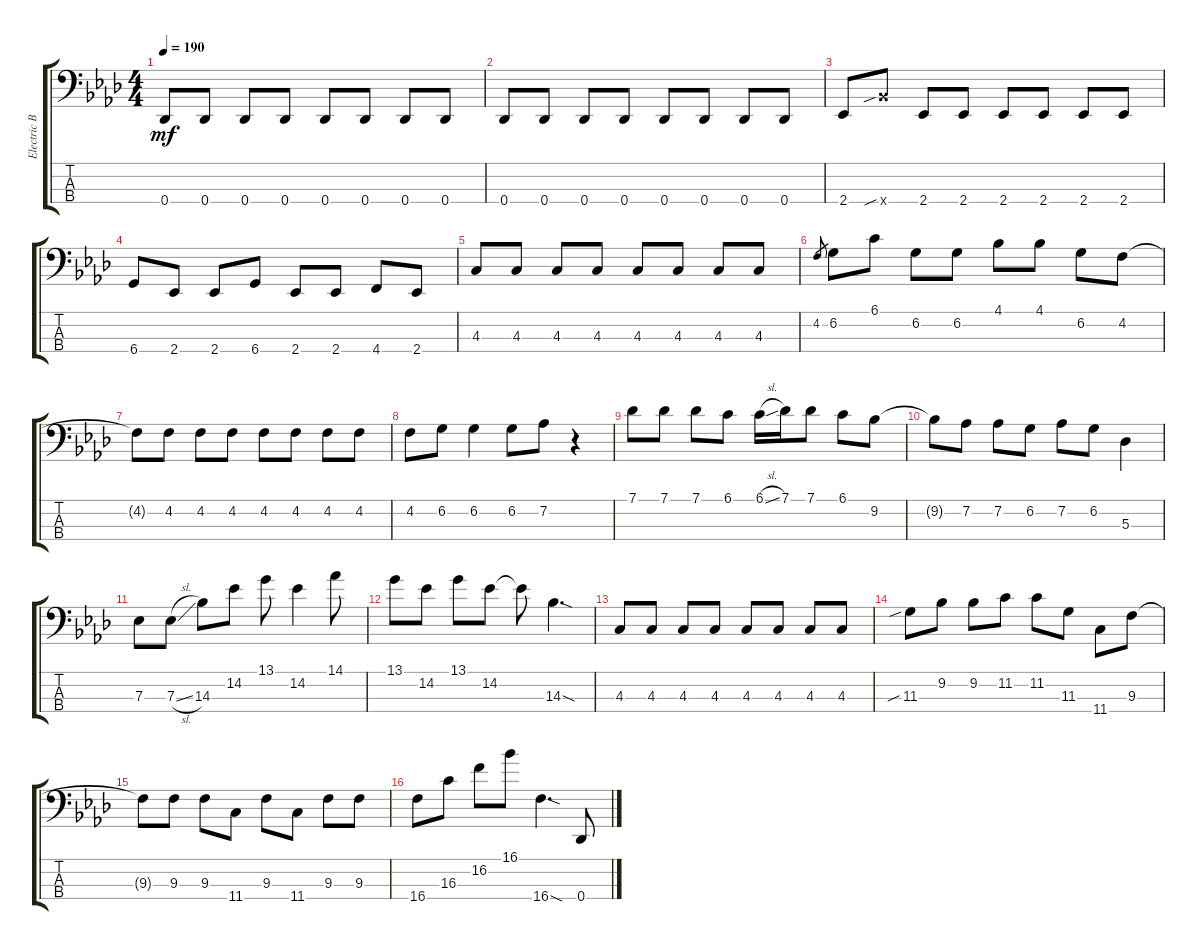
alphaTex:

\track ("Electric Bass" "Electric B") {instrument electricbassfinger}
\staff {score tabs}
\tuning (Gb2 Db2 Ab1 Db1) {hide}
\ts (4 4)
\tempo 190
\clef f4
\ks ab
0.4.8{dy mf} 0.4.8 0.4.8 0.4.8 0.4.8 0.4.8 0.4.8 0.4.8 |
0.4.8 0.4.8 0.4.8 0.4.8 0.4.8 0.4.8 0.4.8 0.4.8 |
2.4.8 9.4{sib x}.8 2.4.8 2.4.8 2.4.8 2.4.8 2.4.8 2.4.8 |
6.4.8 2.4.8 2.4.8 6.4.8 2.4.8 2.4.8 4.4.8 2.4.8 |
4.3.8 4.3.8 4.3.8 4.3.8 4.3.8 4.3.8 4.3.8 4.3.8 |
4.2.8{gr} 6.2.8 6.1.8 6.2.8 6.2.8 4.1.8 4.1.8 6.2.8 4.2.8 |
4.2{t}.8 4.2.8 4.2.8 4.2.8 4.2.8 4.2.8 4.2.8 4.2.8 |
4.2.8 6.2.8 6.2.4 6.2.8 7.2.8 r.4 |
7.1.8 7.1.8 7.1.8 6.1.8 6.1{sl}.16 7.1.16 7.1.8 6.1.8 9.2.8 |
9.2{t}.8 7.2.8 7.2.8 6.2.8 7.2.8 6.2.8 5.3.4 |
7.3.8 7.3{sl}.8 14.3.8 14.2.8 13.1.8 14.2.4 14.1.8 |
13.1.8 14.2.8 13.1.8 14.2.8 14.2{t}.8 14.3{sod}.4{d} |
4.3.8 4.3.8 4.3.8 4.3.8 4.3.8 4.3.8 4.3.8 4.3.8 |
11.3{sib}.8 9.2.8 9.2.8 11.2.8 11.2.8 11.3.8 11.4.8 9.3.8 |
9.3{t}.8 9.3.8 9.3.8 11.4.8 9.3.8 11.4.8 9.3.8 9.3.8 |
16.4.8 16.3.8 16.2.8 16.1.8 16.4{sod}.4{d} 0.4.8
